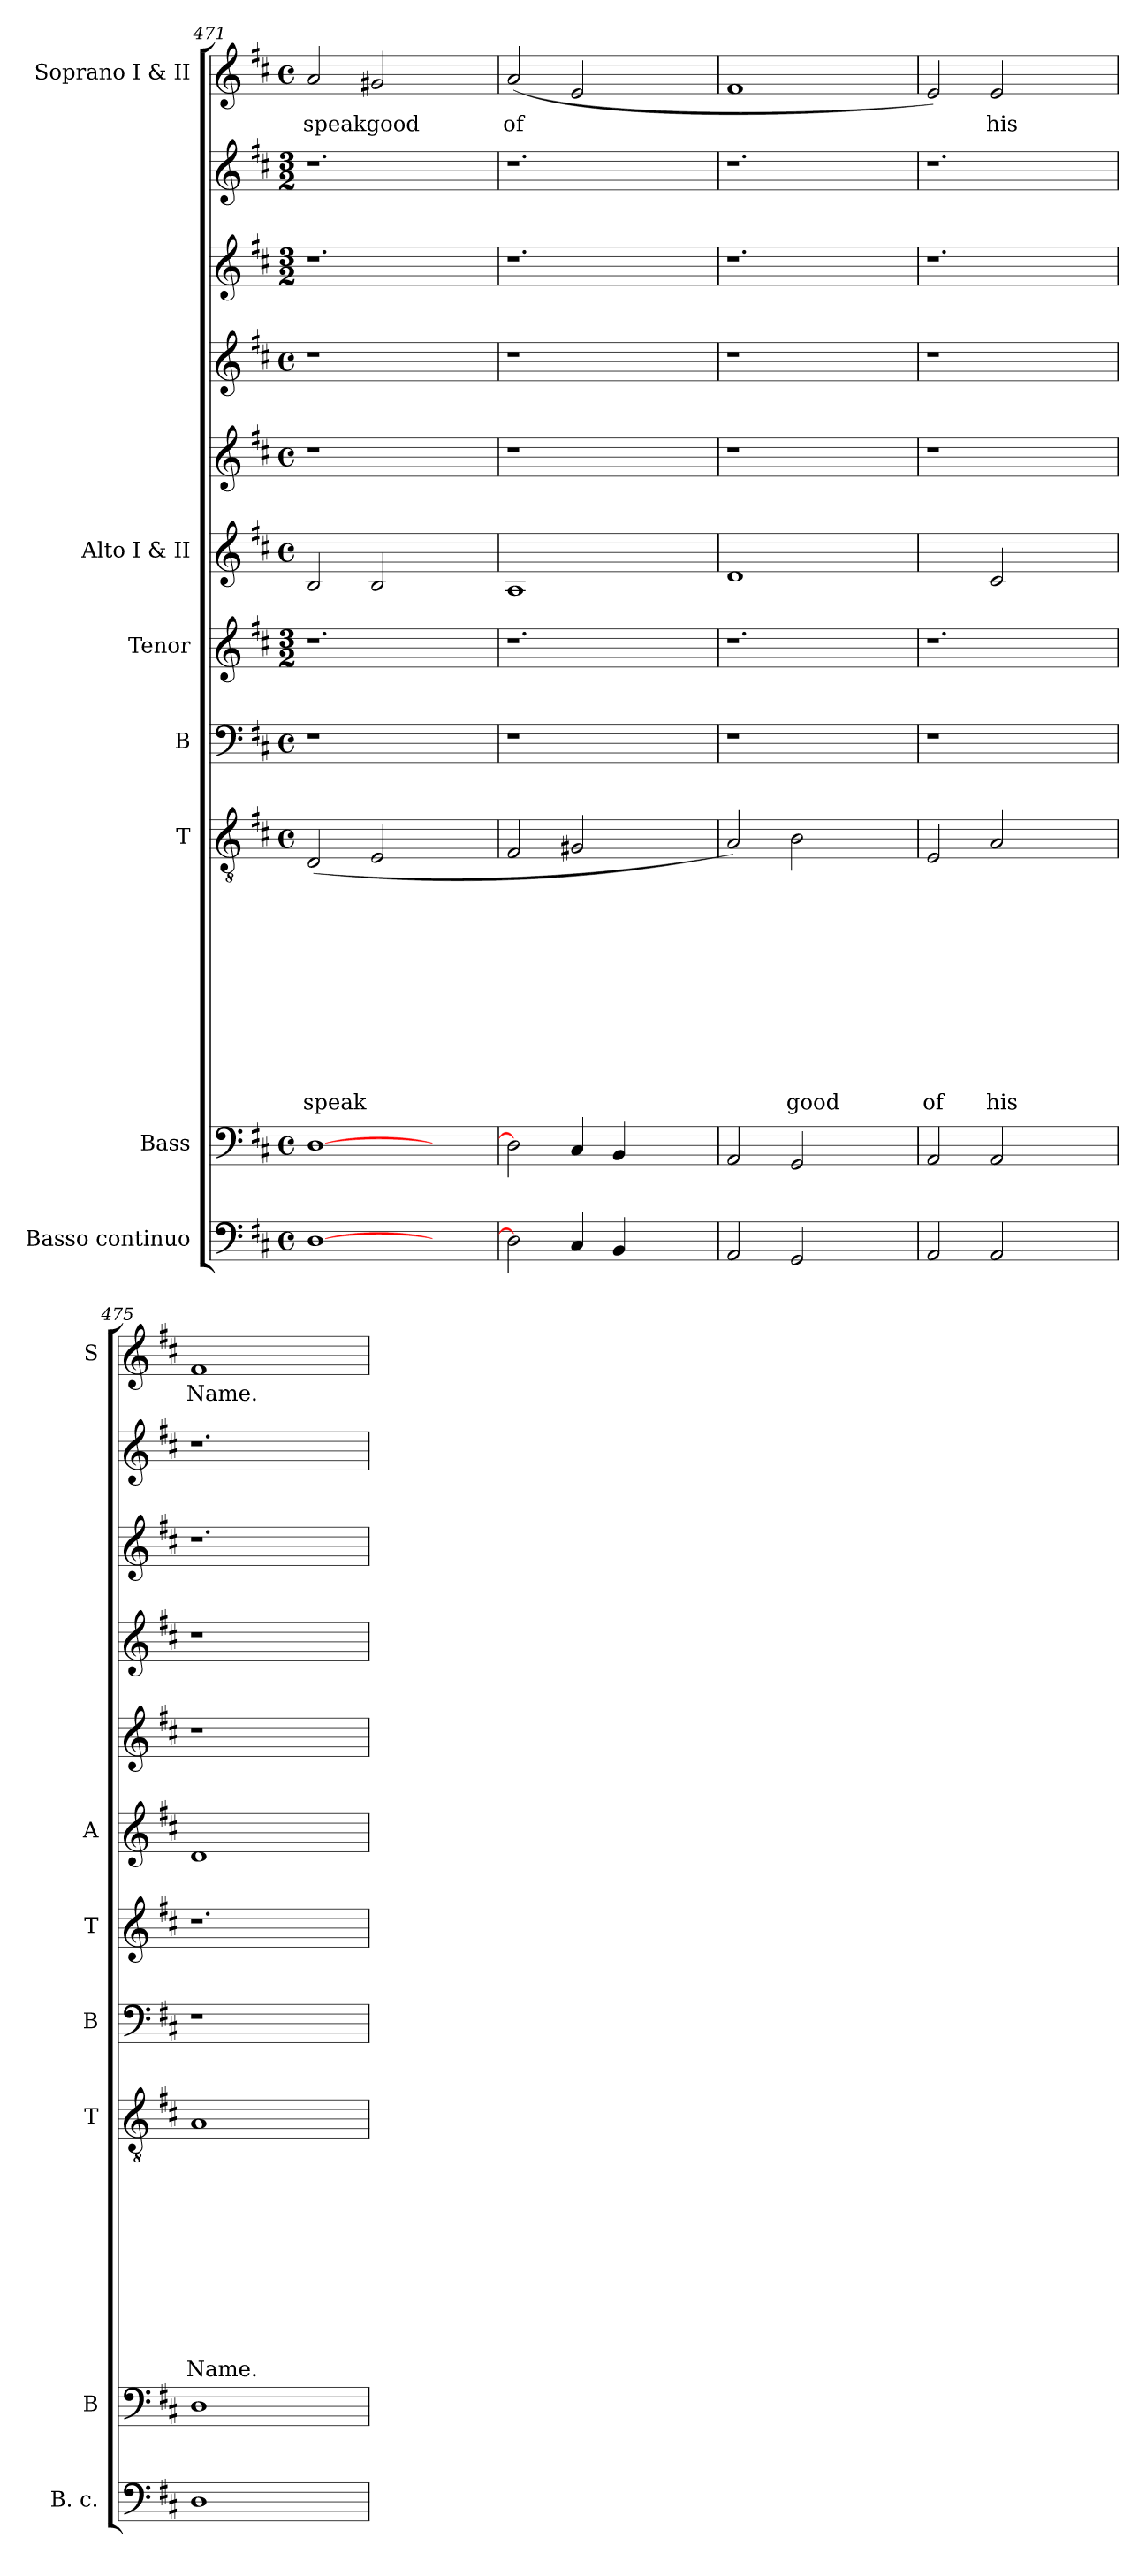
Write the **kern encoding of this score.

**kern	**kern	**kern	**text	**text	**text	**text	**text	**text	**text	**text	**text	**text	**text	**kern	**kern	**kern	**kern	**kern	**kern	**kern	**kern	**text
*part11	*part10	*part9	*part9	*part9	*part9	*part9	*part9	*part9	*part9	*part9	*part9	*part9	*part9	*part8	*part7	*part6	*part5	*part4	*part3	*part2	*part1	*part1
*staff11	*staff10	*staff9	*staff9	*staff9	*staff9	*staff9	*staff9	*staff9	*staff9	*staff9	*staff9	*staff9	*staff9	*staff8	*staff7	*staff6	*staff5	*staff4	*staff3	*staff2	*staff1	*staff1
*I"Basso continuo	*I"Bass	*I"T	*	*	*	*	*	*	*	*	*	*	*	*I"B	*I"Tenor	*I"Alto I & II	*	*	*	*	*I"Soprano I & II	*
*I'B. c.	*I'B	*I'T	*	*	*	*	*	*	*	*	*	*	*	*I'B	*I'T	*I'A	*	*	*	*	*I'S	*
*clefF4	*clefF4	*clefGv2	*	*	*	*	*	*	*	*	*	*	*	*clefF4	*clefG2	*clefG2	*clefG2	*clefG2	*clefG2	*clefG2	*clefG2	*
*ITrd7c12	*	*	*	*	*	*	*	*	*	*	*	*	*	*	*	*	*	*	*	*	*	*
*k[f#c#]	*k[f#c#]	*k[f#c#]	*	*	*	*	*	*	*	*	*	*	*	*k[f#c#]	*k[f#c#]	*k[f#c#]	*k[f#c#]	*k[f#c#]	*k[f#c#]	*k[f#c#]	*k[f#c#]	*
*D:	*D:	*D:	*	*	*	*	*	*	*	*	*	*	*	*D:	*D:	*D:	*D:	*D:	*D:	*D:	*D:	*
*M4/4	*M4/4	*M4/4	*	*	*	*	*	*	*	*	*	*	*	*M4/4	*M3/2	*M4/4	*M4/4	*M4/4	*M3/2	*M3/2	*M4/4	*
*met(c)	*met(c)	*met(c)	*	*	*	*	*	*	*	*	*	*	*	*met(c)	*	*met(c)	*met(c)	*met(c)	*	*	*met(c)	*
=471	=471	=471	=471	=471	=471	=471	=471	=471	=471	=471	=471	=471	=471	=471	=471	=471	=471	=471	=471	=471	=471	=471
!	!	!	!	!	!	!	!	!	!	!	!	!	!LO:LY:b	!	!	!	!	!	!	!	!	!LO:LY:b
[>1DD	[>1D	(<2D/	.	.	.	.	.	.	.	.	.	.	speak	1r	1.r	2B/	1r	1r	1.r	1.r	2a/	speakgood
.	.	2E/	.	.	.	.	.	.	.	.	.	.	.	.	.	2B/	.	.	.	.	2g#X/	.
2ryy	2ryy	2ryy	.	.	.	.	.	.	.	.	.	.	.	2ryy	.	2ryy	2ryy	2ryy	.	.	2ryy	.
=472	=472	=472	=472	=472	=472	=472	=472	=472	=472	=472	=472	=472	=472	=472	=472	=472	=472	=472	=472	=472	=472	=472
!	!	!	!	!	!	!	!	!	!	!	!	!	!	!	!	!	!	!	!	!	!	!LO:LY:b
2DD\]	2D\]	2F#/	.	.	.	.	.	.	.	.	.	.	.	1r	1.r	1A	1r	1r	1.r	1.r	(<2a/	of
4CC#/	4C#/	2G#X/	.	.	.	.	.	.	.	.	.	.	.	.	.	.	.	.	.	.	2e/	.
4BBB/	4BB/	.	.	.	.	.	.	.	.	.	.	.	.	.	.	.	.	.	.	.	.	.
2ryy	2ryy	2ryy	.	.	.	.	.	.	.	.	.	.	.	2ryy	.	2ryy	2ryy	2ryy	.	.	2ryy	.
=473	=473	=473	=473	=473	=473	=473	=473	=473	=473	=473	=473	=473	=473	=473	=473	=473	=473	=473	=473	=473	=473	=473
2AAA/	2AA/	2A/)	.	.	.	.	.	.	.	.	.	.	.	1r	1.r	1d	1r	1r	1.r	1.r	1f#	.
!	!	!	!	!	!	!	!	!	!	!	!	!	!LO:LY:b	!	!	!	!	!	!	!	!	!
2GGG/	2GG/	2B\	.	.	.	.	.	.	.	.	.	.	good	.	.	.	.	.	.	.	.	.
2ryy	2ryy	2ryy	.	.	.	.	.	.	.	.	.	.	.	2ryy	.	2ryy	2ryy	2ryy	.	.	2ryy	.
=474	=474	=474	=474	=474	=474	=474	=474	=474	=474	=474	=474	=474	=474	=474	=474	=474	=474	=474	=474	=474	=474	=474
!	!	!	!	!	!	!	!	!	!	!	!	!	!LO:LY:b	!	!	!	!	!	!	!	!	!
2AAA/	2AA/	2E/	.	.	.	.	.	.	.	.	.	.	of	1r	1.r	2ryy	1r	1r	1.r	1.r	2e/)	.
!	!	!	!	!	!	!	!	!	!	!	!	!	!LO:LY:b	!	!	!	!	!	!	!	!	!LO:LY:b
2AAA/	2AA/	2A/	.	.	.	.	.	.	.	.	.	.	his	.	.	2c#/	.	.	.	.	2e/	his
2ryy	2ryy	2ryy	.	.	.	.	.	.	.	.	.	.	.	2ryy	.	2ryy	2ryy	2ryy	.	.	2ryy	.
=475	=475	=475	=475	=475	=475	=475	=475	=475	=475	=475	=475	=475	=475	=475	=475	=475	=475	=475	=475	=475	=475	=475
!	!	!	!	!	!	!	!	!	!	!	!	!	!LO:LY:b	!	!	!	!	!	!	!	!	!LO:LY:b
1DD	1D	1A	.	.	.	.	.	.	.	.	.	.	Name.	1r	1.r	1d	1r	1r	1.r	1.r	1f#	Name.
2ryy	2ryy	2ryy	.	.	.	.	.	.	.	.	.	.	.	2ryy	.	2ryy	2ryy	2ryy	.	.	2ryy	.
=	=	=	=	=	=	=	=	=	=	=	=	=	=	=	=	=	=	=	=	=	=	=
*-	*-	*-	*-	*-	*-	*-	*-	*-	*-	*-	*-	*-	*-	*-	*-	*-	*-	*-	*-	*-	*-	*-
